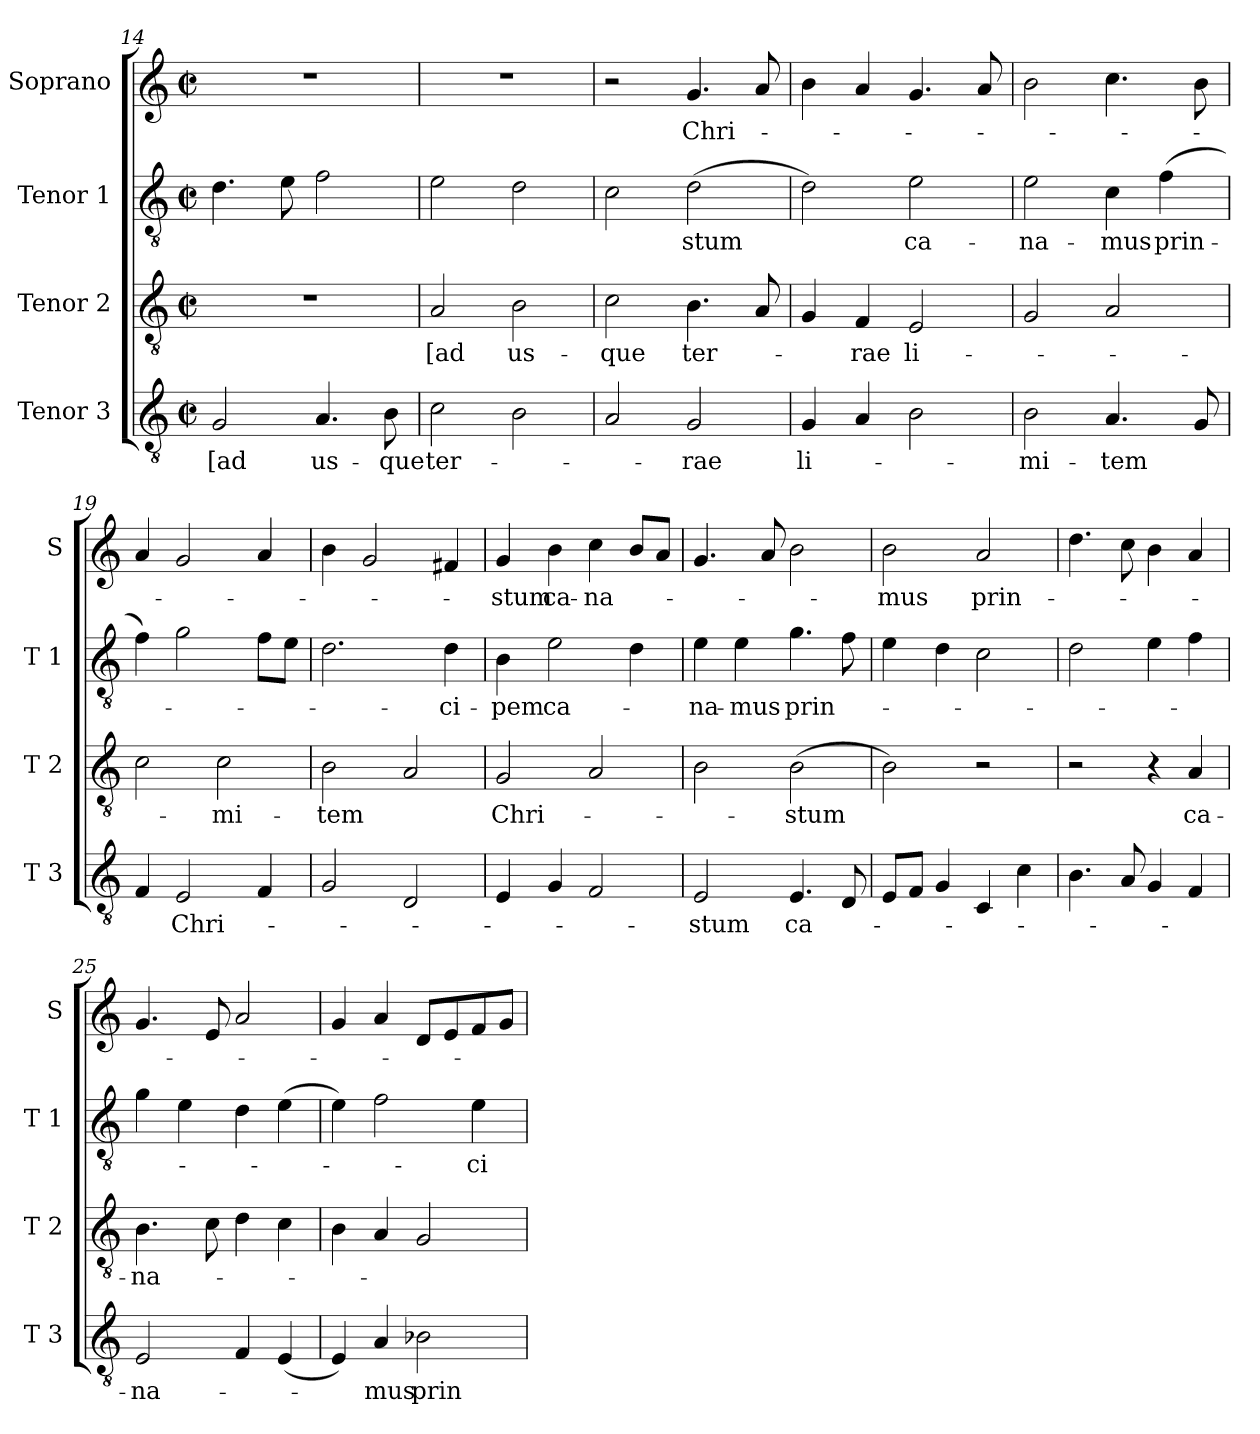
**kern	**text	**kern	**text	**kern	**text	**kern	**text
*part4	*part4	*part3	*part3	*part2	*part2	*part1	*part1
*staff4	*staff4	*staff3	*staff3	*staff2	*staff2	*staff1	*staff1
*I"Tenor 3	*	*I"Tenor 2	*	*I"Tenor 1	*	*I"Soprano	*
*I'T 3	*	*I'T 2	*	*I'T 1	*	*I'S	*
*clefGv2	*	*clefGv2	*	*clefGv2	*	*clefG2	*
*k[]	*	*k[]	*	*k[]	*	*k[]	*
*C:	*	*C:	*	*C:	*	*C:	*
*M2/2	*	*M2/2	*	*M2/2	*	*M2/2	*
*met(c|)	*	*met(c|)	*	*met(c|)	*	*met(c|)	*
=14	=14	=14	=14	=14	=14	=14	=14
2G/	[ad	1r	.	4.d\	.	1r	.
.	.	.	.	8e\	.	.	.
4.A/	us-	.	.	2f\	.	.	.
8B\	-que	.	.	.	.	.	.
=15	=15	=15	=15	=15	=15	=15	=15
2c\	ter-	2A/	[ad	2e\	.	1r	.
2B\	.	2B\	us-	2d\	.	.	.
=16	=16	=16	=16	=16	=16	=16	=16
2A/	.	2c\	-que	2c\	.	2r	.
2G/	-rae	4.B\	ter-	(2d\	-stum	4.g/	Chri-
.	.	8A/	.	.	.	8a/	.
=17	=17	=17	=17	=17	=17	=17	=17
4G/	li-	4G/	.	2d\)	.	4b\	.
4A/	.	4F/	-rae	.	.	4a/	.
2B\	.	2E/	li-	2e\	ca-	4.g/	.
.	.	.	.	.	.	8a/	.
=18	=18	=18	=18	=18	=18	=18	=18
2B\	-mi-	2G/	.	2e\	-na-	2b\	.
4.A/	-tem	2A/	.	4c\	-mus	4.cc\	.
.	.	.	.	(4f\	prin-	.	.
8G/	.	.	.	.	.	8b\	.
!!LO:PB:g=z
=19	=19	=19	=19	=19	=19	=19	=19
4F/	.	2c\	.	4f\)	.	4a/	.
2E/	Chri-	.	.	2g\	.	2g/	.
.	.	2c\	-mi-	.	.	.	.
4F/	.	.	.	8f\L	.	4a/	.
.	.	.	.	8e\J	.	.	.
=20	=20	=20	=20	=20	=20	=20	=20
2G/	.	2B\	-tem	2.d\	.	4b\	.
.	.	.	.	.	.	2g/	.
2D/	.	2A/	.	.	.	.	.
.	.	.	.	4d\	-ci-	4f#X/	.
=21	=21	=21	=21	=21	=21	=21	=21
4E/	.	2G/	Chri-	4B\	-pem	4g/	-stum
4G/	.	.	.	2e\	ca-	4b\	ca-
2F/	.	2A/	.	.	.	4cc\	-na-
.	.	.	.	4d\	.	8b/L	.
.	.	.	.	.	.	8a/J	.
=22	=22	=22	=22	=22	=22	=22	=22
2E/	-stum	2B\	.	4e\	-na-	4.g/	.
.	.	.	.	4e\	-mus	.	.
.	.	.	.	.	.	8a/	.
4.E/	ca-	(2B\	-stum	4.g\	prin-	2b\	.
8D/	.	.	.	8f\	.	.	.
=23	=23	=23	=23	=23	=23	=23	=23
8E/L	.	2B\)	.	4e\	.	2b\	-mus
8F/J	.	.	.	.	.	.	.
4G/	.	.	.	4d\	.	.	.
4C/	.	2r	.	2c\	.	2a/	prin-
4c\	.	.	.	.	.	.	.
=24	=24	=24	=24	=24	=24	=24	=24
4.B\	.	2r	.	2d\	.	4.dd\	.
8A/	.	.	.	.	.	8cc\	.
4G/	.	4r	.	4e\	.	4b\	.
4F/	.	4A/	ca-	4f\	.	4a/	.
!!LO:LB:g=z
=25	=25	=25	=25	=25	=25	=25	=25
2E/	-na-	4.B\	-na-	4g\	.	4.g/	.
.	.	.	.	4e\	.	.	.
.	.	8c\	.	.	.	8e/	.
4F/	.	4d\	.	4d\	.	2a/	.
(4E/	.	4c\	.	(4e\	.	.	.
=26	=26	=26	=26	=26	=26	=26	=26
4E/)	.	4B\	.	4e\)	.	4g/	.
4A/	-mus	4A/	.	2f\	.	4a/	.
2B-X\	prin-	2G/	.	.	.	8d/L	.
.	.	.	.	.	.	8e/	.
.	.	.	.	4e\	-ci-	8f/	.
.	.	.	.	.	.	8g/J	.
=	=	=	=	=	=	=	=
*-	*-	*-	*-	*-	*-	*-	*-
